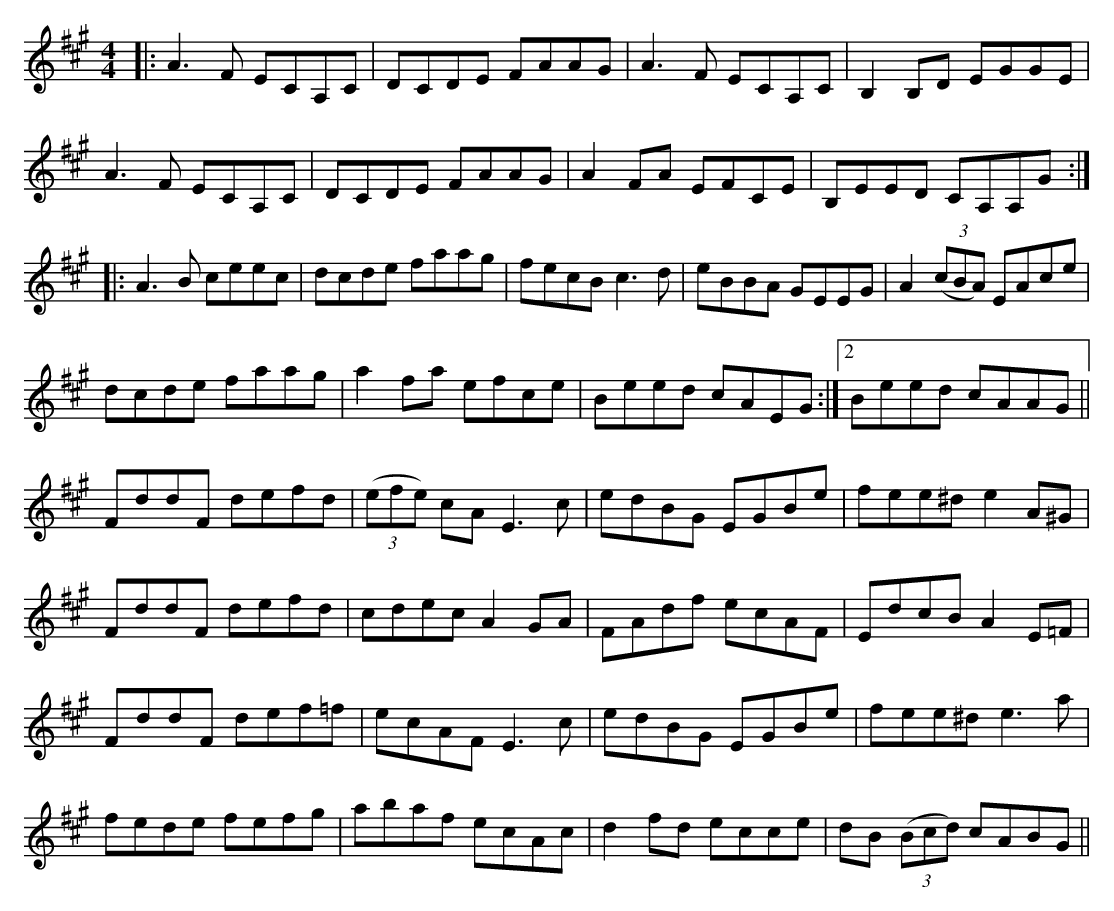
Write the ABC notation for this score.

X:1
M:4/4
K:A
|:A3F ECA,C|DCDE FAAG|A3F ECA,C|B,2B,D EGGE|
A3F ECA,C|DCDE FAAG|A2 FA EFCE|B,EED CA,A,G:|
|:A3B ceec|dcde faag|fecB c3 d|eBBA GEEG|A2(3(cBA) EAce|
dcde faag|a2 fa efce| Beed cAEG:|2 Beed cAAG||
FddF defd|(3(efe) cA E3 c|edBG EGBe|fee^d e2A^G|
FddF defd|cdec A2 GA|FAdf ecAF|EdcB A2 E=F|
FddF def=f|ecAF E3 c|edBG EGBe|fee^d e3 a|
fede fefg|abaf ecAc|d2fd ecce|dB (3(Bcd) cABG||
